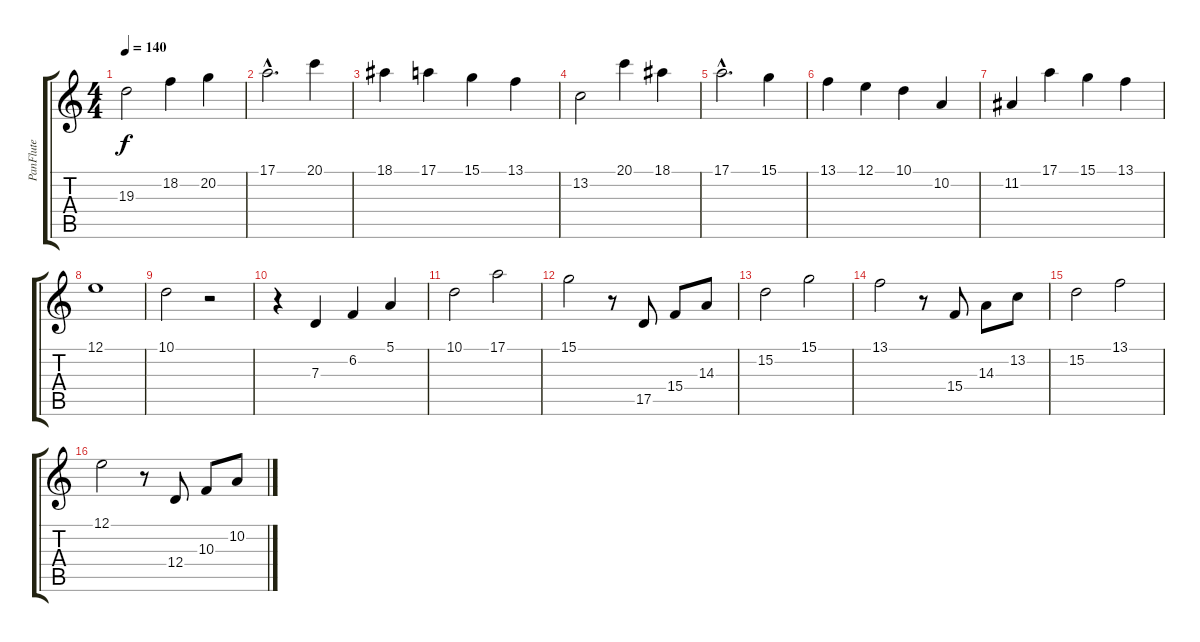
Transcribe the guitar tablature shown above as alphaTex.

\track ("PanFlute" "PanFlute") {instrument panflute}
\staff {score tabs}
\tuning (E4 B3 G3 D3 A2 E2) {hide}
\ts (4 4)
\tempo 140
\clef g2
\ks c
19.3.2{dy f} 18.2.4 20.2.4 |
17.1{hac}.2{d} 20.1.4 |
18.1.4 17.1.4 15.1.4 13.1.4 |
13.2.2 20.1.4 18.1.4 |
17.1{hac}.2{d} 15.1.4 |
13.1.4 12.1.4 10.1.4 10.2.4 |
11.2.4 17.1.4 15.1.4 13.1.4 |
12.1.1 |
10.1.2 r.2 |
r.4 7.3.4 6.2.4 5.1.4 |
10.1.2 17.1.2 |
15.1.2 r.8 17.5.8 15.4.8 14.3.8 |
15.2.2 15.1.2 |
13.1.2 r.8 15.4.8 14.3.8 13.2.8 |
15.2.2 13.1.2 |
12.1.2 r.8 12.4.8 10.3.8 10.2.8
